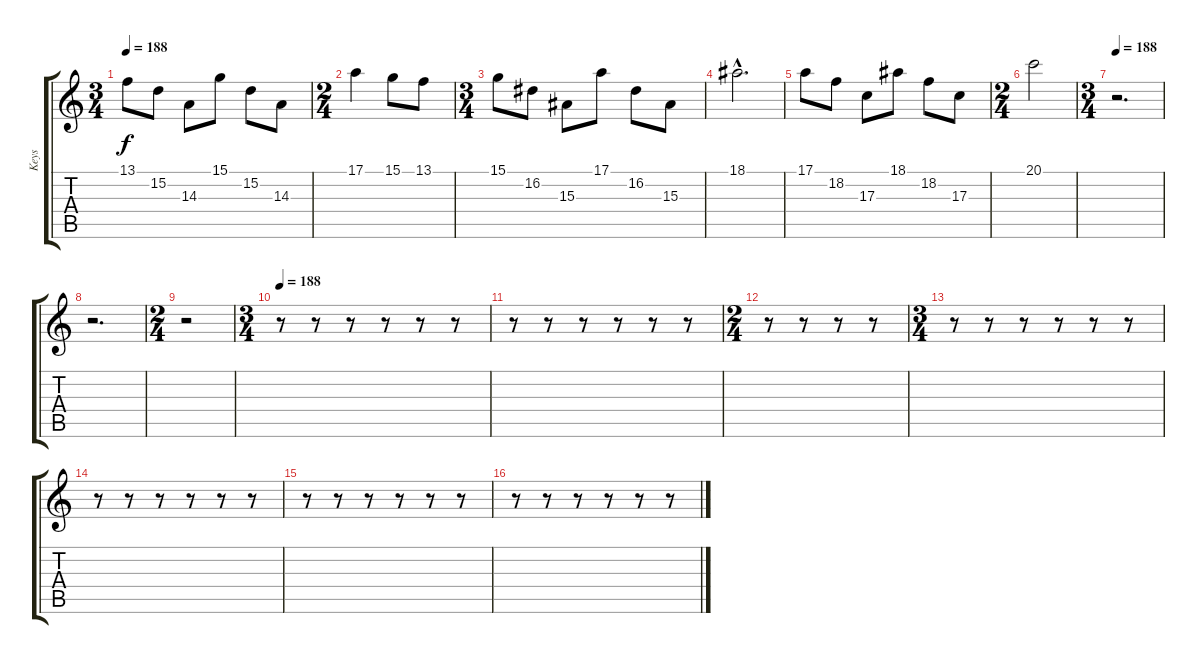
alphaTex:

\track ("Keys" "Keys") {instrument fx8scifi}
\staff {score tabs}
\tuning (E4 B3 G3 D3 A2 E2) {hide}
\ts (3 4)
\tempo 188
\clef g2
\ks c
13.1.8{dy f} 15.2.8 14.3.8 15.1.8 15.2.8 14.3.8 |
\ts (2 4)
17.1.4 15.1.8 13.1.8 |
\ts (3 4)
15.1.8 16.2.8 15.3.8 17.1.8 16.2.8 15.3.8 |
18.1{hac}.2{d} |
17.1.8 18.2.8 17.3.8 18.1.8 18.2.8 17.3.8 |
\ts (2 4)
20.1.2 |
\ts (3 4)
\tempo 188
r.2{d} |
r.2{d} |
\ts (2 4)
r.2 |
\ts (3 4)
\tempo 188
r.8{instrument acousticgrandpiano} r.8 r.8 r.8 r.8 r.8 |
r.8 r.8 r.8 r.8 r.8 r.8 |
\ts (2 4)
r.8 r.8 r.8 r.8 |
\ts (3 4)
r.8 r.8 r.8 r.8 r.8 r.8 |
r.8 r.8 r.8 r.8 r.8 r.8 |
r.8 r.8 r.8 r.8 r.8 r.8 |
r.8 r.8 r.8 r.8 r.8 r.8
